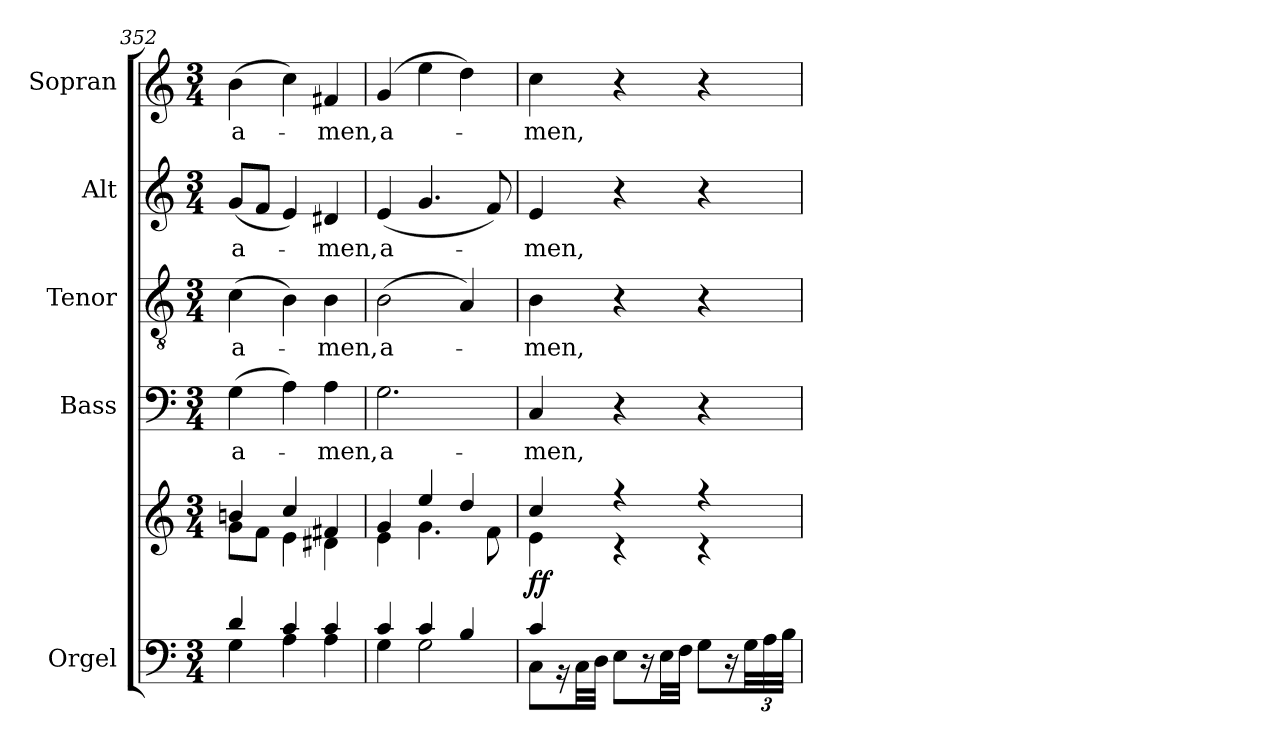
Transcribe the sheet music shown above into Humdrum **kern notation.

**kern	**kern	**dynam	**kern	**text	**kern	**text	**kern	**text	**kern	**text
*part5	*part5	*part5	*part4	*part4	*part3	*part3	*part2	*part2	*part1	*part1
*staff6	*staff5	*staff5/6	*staff4	*staff4	*staff3	*staff3	*staff2	*staff2	*staff1	*staff1
*I"Orgel	*	*	*I"Bass	*	*I"Tenor	*	*I"Alt	*	*I"Sopran	*
*I'Org.	*	*	*I'B.	*	*I'T.	*	*I'A.	*	*I'S.	*
*clefF4	*clefG2	*	*clefF4	*	*clefGv2	*	*clefG2	*	*clefG2	*
*k[]	*k[]	*	*k[]	*	*k[]	*	*k[]	*	*k[]	*
*C:	*C:	*	*C:	*	*C:	*	*C:	*	*C:	*
*M3/4	*M3/4	*	*M3/4	*	*M3/4	*	*M3/4	*	*M3/4	*
=352	=352	=352	=352	=352	=352	=352	=352	=352	=352	=352
*^	*^	*	*	*	*	*	*	*	*	*
!	!	!	!	!	!	!LO:LY:b	!	!LO:LY:b	!	!LO:LY:b	!	!LO:LY:b
4d/	4G\	4bn/	8g\L	.	(>4G\	a-	(>4c\	a-	(<8g/L	a-	(>4b\	a-
.	.	.	8f\J	.	.	.	.	.	8f/J	.	.	.
4c/	4A\	4cc/	4e\	.	4A\)	.	4B\)	.	4e/)	.	4cc\)	.
!	!	!	!	!	!	!LO:LY:b	!	!LO:LY:b	!	!LO:LY:b	!	!LO:LY:b
4c/	4A\	4f#X/	4d#X\	.	4A\	-men,	4B\	-men,	4d#X/	-men,	4f#X/	-men,
=353	=353	=353	=353	=353	=353	=353	=353	=353	=353	=353	=353	=353
!	!	!	!	!	!	!LO:LY:b	!	!LO:LY:b	!	!LO:LY:b	!	!LO:LY:b
4c/	4G\	4g/	4e\	.	2.G\	a-	(>2B\	a-	(<4e/	a-	(4g/	a-
4c/	2G\	4ee/	4.g\	.	.	.	.	.	4.g/	.	4ee\	.
4B/	.	4dd/	.	.	.	.	4A/)	.	.	.	4dd\)	.
.	.	.	8f\	.	.	.	.	.	8f/)	.	.	.
=354	=354	=354	=354	=354	=354	=354	=354	=354	=354	=354	=354	=354
!	!	!	!	!LO:DY:b	!	!LO:LY:b	!	!LO:LY:b	!	!LO:LY:b	!	!LO:LY:b
4c/	8C\L	4cc/	4e\	ff	4C/	-men,	4B\	-men,	4e/	-men,	4cc\	-men,
.	16r	.	.	.	.	.	.	.	.	.	.	.
.	32C\LL	.	.	.	.	.	.	.	.	.	.	.
.	32D\JJJ	.	.	.	.	.	.	.	.	.	.	.
4ryy	8E\L	4r	4r	.	4r	.	4r	.	4r	.	4r	.
.	16r	.	.	.	.	.	.	.	.	.	.	.
.	32E\LL	.	.	.	.	.	.	.	.	.	.	.
.	32F\JJJ	.	.	.	.	.	.	.	.	.	.	.
4ryy	8G\L	4r	4r	.	4r	.	4r	.	4r	.	4r	.
.	16r	.	.	.	.	.	.	.	.	.	.	.
.	48G\LL	.	.	.	.	.	.	.	.	.	.	.
.	48A\	.	.	.	.	.	.	.	.	.	.	.
.	48B\JJJ	.	.	.	.	.	.	.	.	.	.	.
*v	*v	*	*	*	*	*	*	*	*	*	*	*
*	*v	*v	*	*	*	*	*	*	*	*	*
=	=	=	=	=	=	=	=	=	=	=
*-	*-	*-	*-	*-	*-	*-	*-	*-	*-	*-
